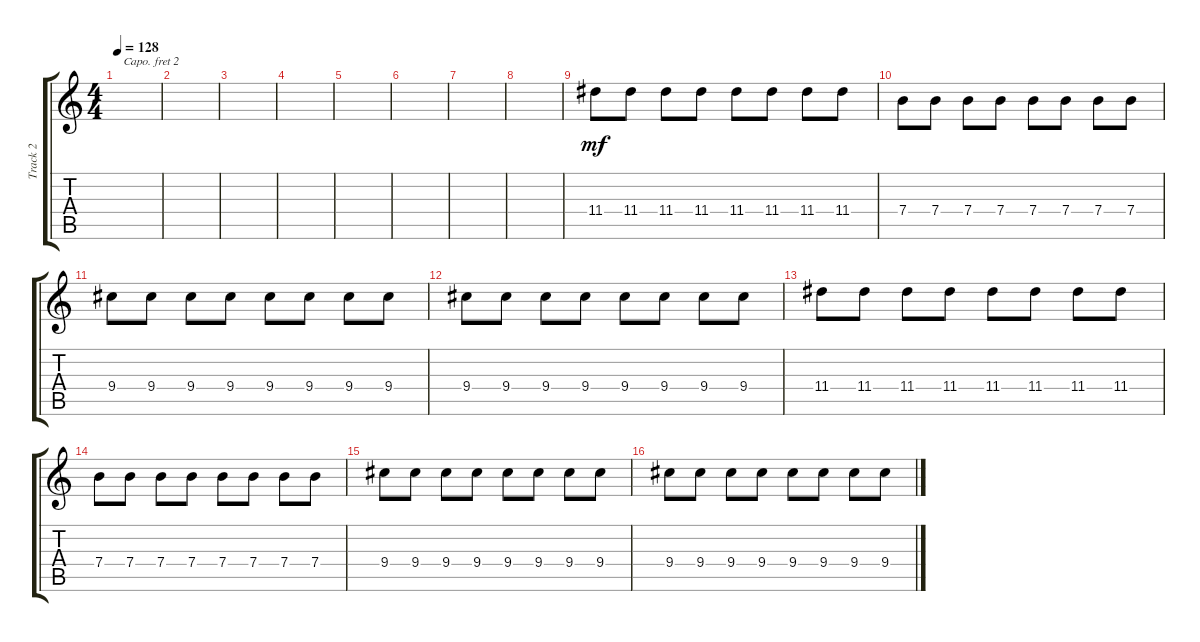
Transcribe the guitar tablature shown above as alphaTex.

\track ("Track 2" "Track 2") {instrument overdrivenguitar}
\staff {score tabs}
\capo 2
\tuning (E4 B3 G3 D3 A2 E2) {hide}
\ts (4 4)
\tempo 128
\clef g2
\ks c
|
|
|
|
|
|
|
|
11.4.8{dy mf} 11.4.8 11.4.8 11.4.8 11.4.8 11.4.8 11.4.8 11.4.8 |
7.4.8 7.4.8 7.4.8 7.4.8 7.4.8 7.4.8 7.4.8 7.4.8 |
9.4.8 9.4.8 9.4.8 9.4.8 9.4.8 9.4.8 9.4.8 9.4.8 |
9.4.8 9.4.8 9.4.8 9.4.8 9.4.8 9.4.8 9.4.8 9.4.8 |
11.4.8 11.4.8 11.4.8 11.4.8 11.4.8 11.4.8 11.4.8 11.4.8 |
7.4.8 7.4.8 7.4.8 7.4.8 7.4.8 7.4.8 7.4.8 7.4.8 |
9.4.8 9.4.8 9.4.8 9.4.8 9.4.8 9.4.8 9.4.8 9.4.8 |
9.4.8 9.4.8 9.4.8 9.4.8 9.4.8 9.4.8 9.4.8 9.4.8
